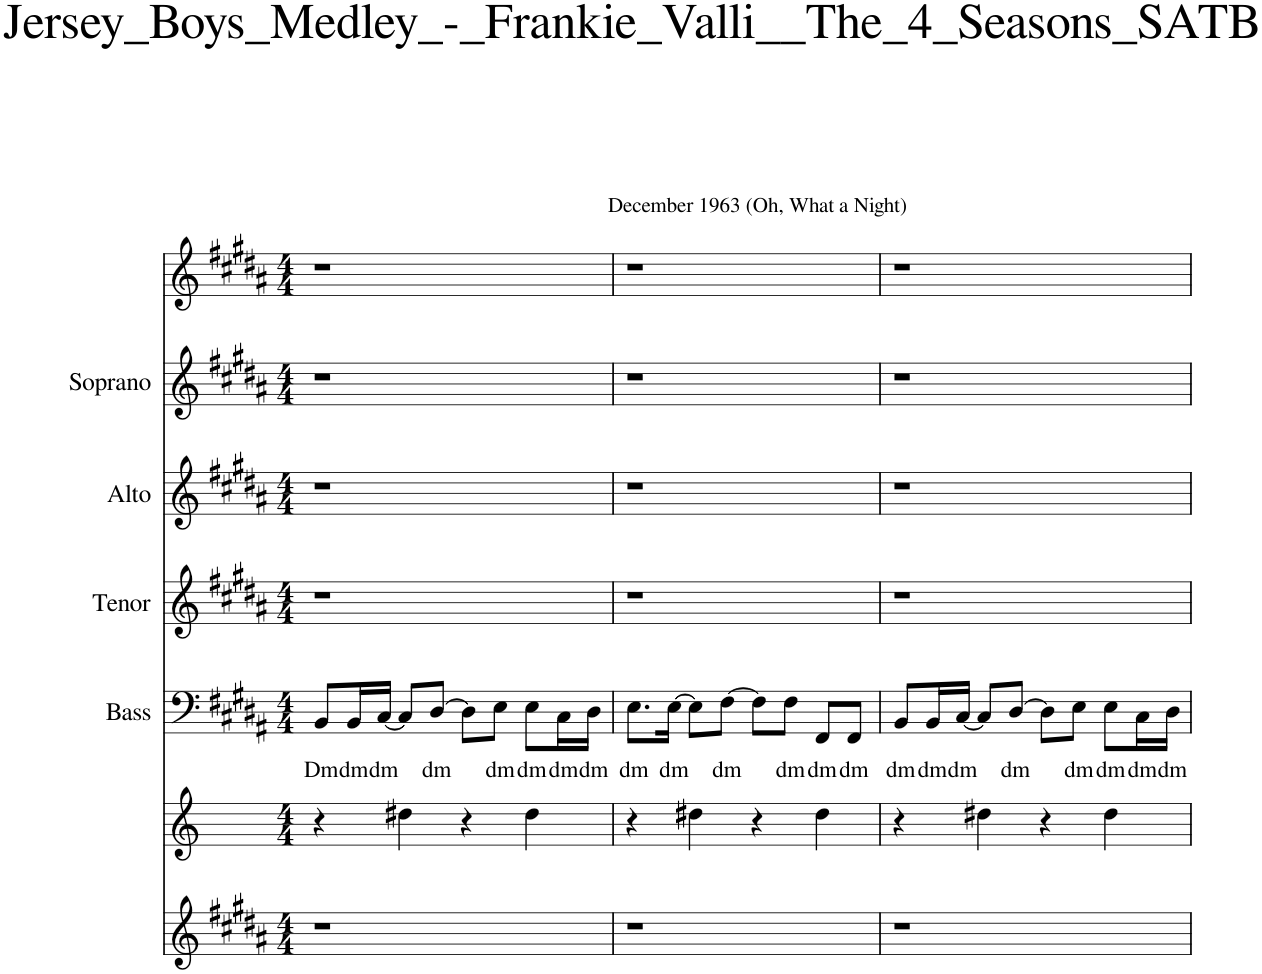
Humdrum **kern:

**kern	**kern	**kern	**text	**kern	**kern	**kern	**kern
*part7	*part6	*part5	*part5	*part4	*part3	*part2	*part1
*staff7	*staff6	*staff5	*staff5	*staff4	*staff3	*staff2	*staff1
*I"Piano	*I"Piano	*I"Bass	*	*I"Tenor	*I"Alto	*I"Soprano	*I"Piano
*I'Pno	*I'Pno	*	*	*	*	*	*I'Pno
*clefG2	*clefG2	*clefF4	*	*clefG2	*clefG2	*clefG2	*clefG2
*k[f#c#g#d#a#]	*k[]	*k[f#c#g#d#a#]	*	*k[f#c#g#d#a#]	*k[f#c#g#d#a#]	*k[f#c#g#d#a#]	*k[f#c#g#d#a#]
*B:	*	*B:	*	*B:	*B:	*B:	*B:
*M4/4	*M4/4	*M4/4	*	*M4/4	*M4/4	*M4/4	*M4/4
=1	=1	=1	=1	=1	=1	=1	=1
!	!	!	!LO:LY:b	!	!	!	!
1r	4r	8BB/L	Dm	1r	1r	1r	1r
!	!	!	!LO:LY:b	!	!	!	!
.	.	16BB/L	dm	.	.	.	.
!	!	!	!LO:LY:b	!	!	!	!
.	.	[16C#/JJ	dm	.	.	.	.
.	4dd#X\	8C#/L]	.	.	.	.	.
!	!	!	!LO:LY:b	!	!	!	!
.	.	[8D#/J	dm	.	.	.	.
.	4r	8D#\L]	.	.	.	.	.
!	!	!	!LO:LY:b	!	!	!	!
.	.	8E\J	dm	.	.	.	.
!	!	!	!LO:LY:b	!	!	!	!
.	4dd#\	8E\L	dm	.	.	.	.
!	!	!	!LO:LY:b	!	!	!	!
.	.	16C#\L	dm	.	.	.	.
!	!	!	!LO:LY:b	!	!	!	!
.	.	16D#\JJ	dm	.	.	.	.
!	!	!	!	!	!	!	!LO:TX:a:t=December 1963 (Oh, What a Night)
=2	=2	=2	=2	=2	=2	=2	=2
!	!	!	!LO:LY:b	!	!	!	!
1r	4r	8.E\L	dm	1r	1r	1r	1r
!	!	!	!LO:LY:b	!	!	!	!
.	.	[16E\Jk	dm	.	.	.	.
.	4dd#X\	8E\L]	.	.	.	.	.
!	!	!	!LO:LY:b	!	!	!	!
.	.	[8F#\J	dm	.	.	.	.
.	4r	8F#\L]	.	.	.	.	.
!	!	!	!LO:LY:b	!	!	!	!
.	.	8F#\J	dm	.	.	.	.
!	!	!	!LO:LY:b	!	!	!	!
.	4dd#\	8FF#/L	dm	.	.	.	.
!	!	!	!LO:LY:b	!	!	!	!
.	.	8FF#/J	dm	.	.	.	.
=3	=3	=3	=3	=3	=3	=3	=3
!	!	!	!LO:LY:b	!	!	!	!
1r	4r	8BB/L	dm	1r	1r	1r	1r
!	!	!	!LO:LY:b	!	!	!	!
.	.	16BB/L	dm	.	.	.	.
!	!	!	!LO:LY:b	!	!	!	!
.	.	[16C#/JJ	dm	.	.	.	.
.	4dd#X\	8C#/L]	.	.	.	.	.
!	!	!	!LO:LY:b	!	!	!	!
.	.	[8D#/J	dm	.	.	.	.
.	4r	8D#\L]	.	.	.	.	.
!	!	!	!LO:LY:b	!	!	!	!
.	.	8E\J	dm	.	.	.	.
!	!	!	!LO:LY:b	!	!	!	!
.	4dd#\	8E\L	dm	.	.	.	.
!	!	!	!LO:LY:b	!	!	!	!
.	.	16C#\L	dm	.	.	.	.
!	!	!	!LO:LY:b	!	!	!	!
.	.	16D#\JJ	dm	.	.	.	.
=	=	=	=	=	=	=	=
*-	*-	*-	*-	*-	*-	*-	*-
